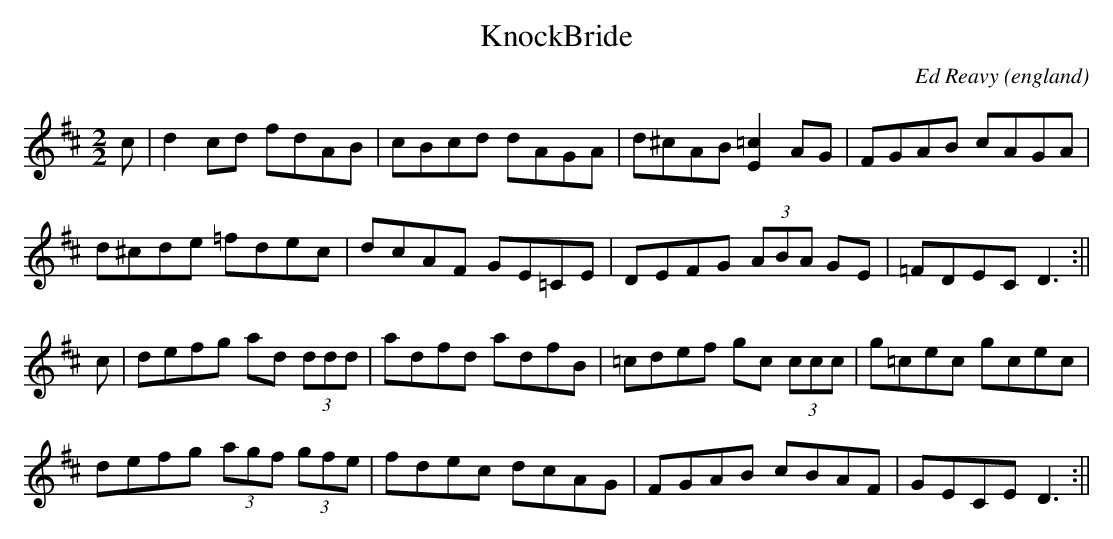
X:1
T:KnockBride
O:england
M:2/2
L:1/8
C:Ed Reavy
K:D
c|d2 cd fdAB|cBcd dAGA|d^cAB [E2=c2] AG|FGAB cAGA|
d^cde =fdec|dcAF GE=CE|DEFG (3ABA GE|=FDEC D3:||
c|defg ad (3ddd|adfd adfB|=cdef gc (3ccc|g=cec gcec|
defg (3agf (3gfe|fdec dcAG|FGAB cBAF|GECE D3:||
